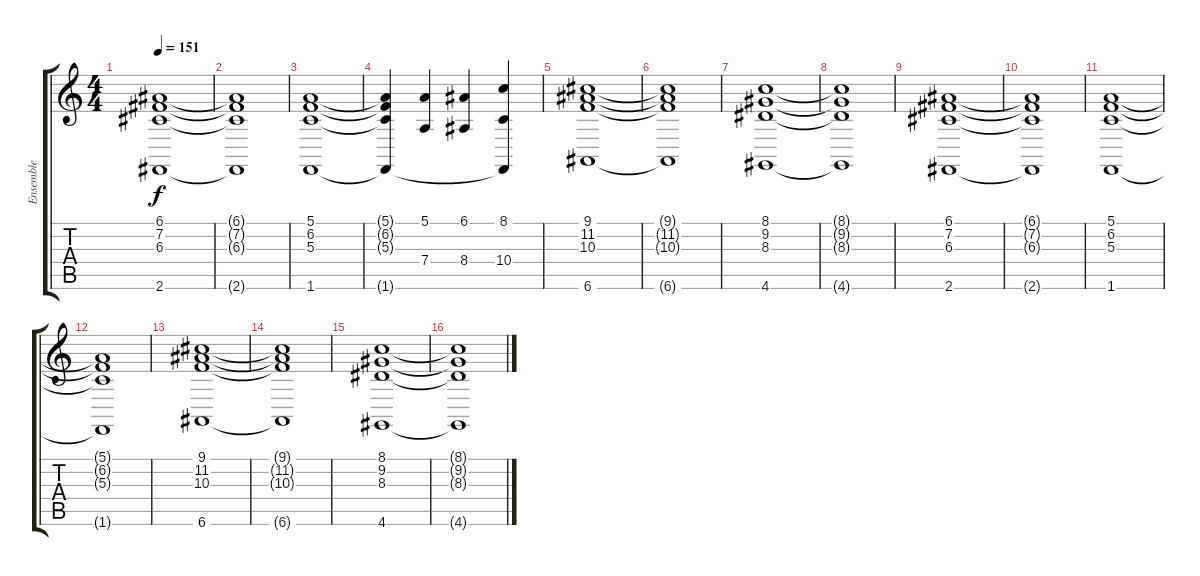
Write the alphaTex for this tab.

\track ("Ensemble" "Ensemble") {instrument stringensemble1}
\staff {score tabs}
\tuning (E4 B3 G3 D3 A2 E2) {hide}
\ts (4 4)
\tempo 151
\clef g2
\ks c
(6.1 7.2 6.3 2.6).1{dy f} |
(6.1{t} 7.2{t} 6.3{t} 2.6{t}).1 |
(5.1 6.2 5.3 1.6).1 |
(5.1{t} 6.2{t} 5.3{t} 1.6{t}).4 (5.1 7.4).4 (6.1 8.4).4 (8.1 10.4 1.6{t}).4 |
\section ("" "")
(9.1 11.2 10.3 6.6).1 |
(9.1{t} 11.2{t} 10.3{t} 6.6{t}).1 |
(8.1 9.2 8.3 4.6).1 |
(8.1{t} 9.2{t} 8.3{t} 4.6{t}).1 |
(6.1 7.2 6.3 2.6).1 |
(6.1{t} 7.2{t} 6.3{t} 2.6{t}).1 |
(5.1 6.2 5.3 1.6).1 |
(5.1{t} 6.2{t} 5.3{t} 1.6{t}).1 |
\section ("" "")
(9.1 11.2 10.3 6.6).1 |
(9.1{t} 11.2{t} 10.3{t} 6.6{t}).1 |
(8.1 9.2 8.3 4.6).1 |
(8.1{t} 9.2{t} 8.3{t} 4.6{t}).1
